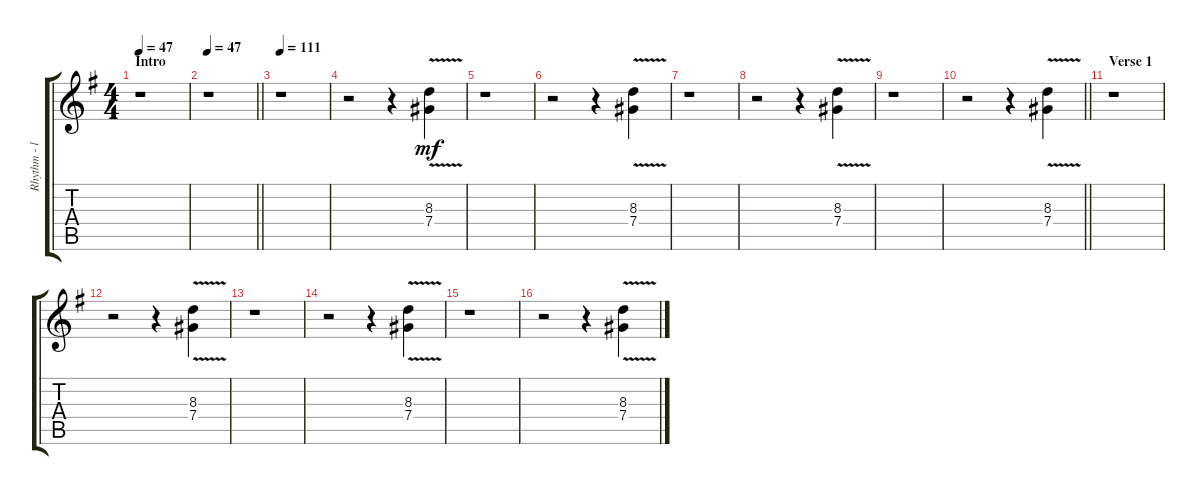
\track ("Rhythm - left" "Rhythm - l") {instrument distortionguitar}
\staff {score tabs}
\tuning (Eb4 Bb3 Gb3 Db3 Ab2 Eb2) {hide}
\ts (4 4)
\section ("" "Intro")
\tempo 47
\clef g2
\ks g
r.1{dy mf instrument distortionguitar} |
\tempo 47
\barLineRight lightlight
r.1 |
\section ("" "")
\tempo 111
r.1 |
r.2 r.4 (8.3{v} 7.4{v}).4 |
r.1 |
r.2 r.4 (8.3{v} 7.4{v}).4 |
r.1 |
r.2 r.4 (8.3{v} 7.4{v}).4 |
r.1 |
\barLineRight lightlight
r.2 r.4 (8.3{v} 7.4{v}).4 |
\section ("" "Verse 1")
r.1 |
r.2 r.4 (8.3{v} 7.4{v}).4 |
r.1 |
r.2 r.4 (8.3{v} 7.4{v}).4 |
r.1 |
r.2 r.4 (8.3{v} 7.4{v}).4
